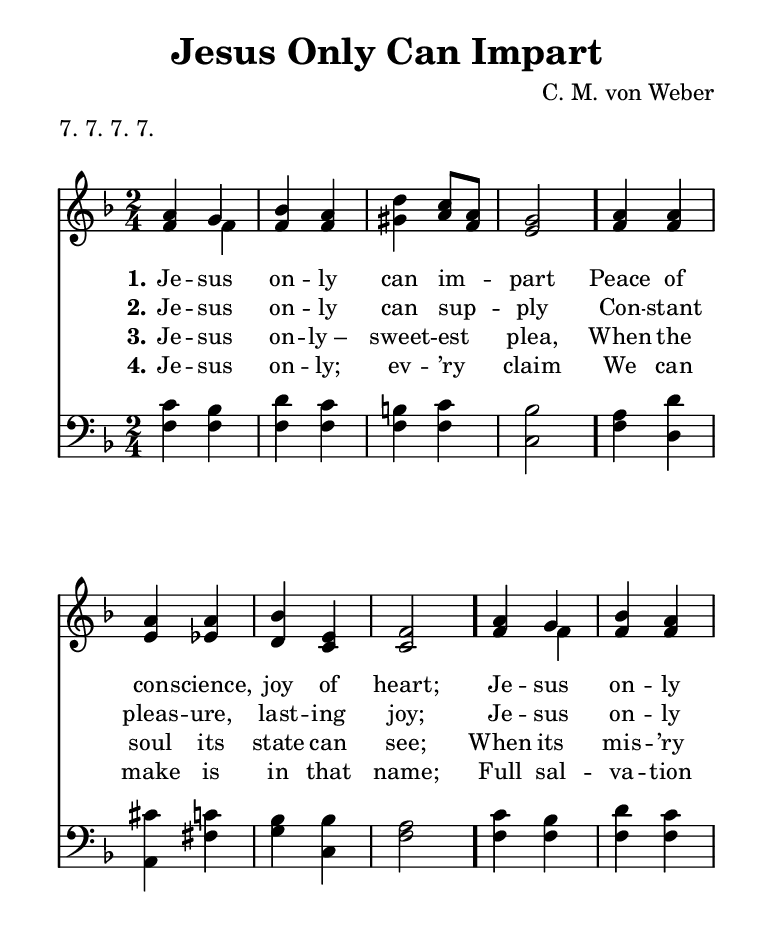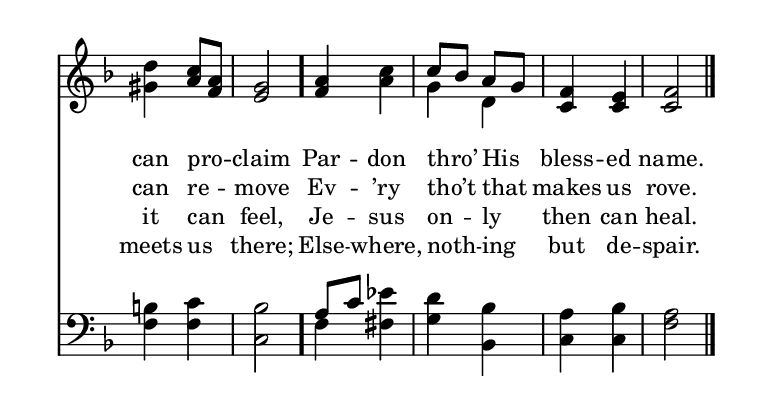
\include "common/global.ily"
\paper {
  \include "common/paper.ily"
  ragged-bottom = ##t
  ragged-last-bottom = ##t
  systems-per-page = #(cond (is-eogsized 2) (#t #f))
  system-system-spacing.padding = 11
}

\header{
  %gospel
  hymnnumber = "24"
  title = "Jesus Only Can Impart"
  tunename = "Weber"
  meter = "7. 7. 7. 7."
  poet = ""
  composer = "C. M. von Weber"
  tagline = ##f
}

% for fermata in MIDI
ta = { \tempo 4=80 }
tb = { \tempo 4=40 }

patternAA = { c4      c4 | c4 c4           | c4 c8[ c8] | c2 }
patternAB = { c4      c4 | c4 c4           | c4 c4      | c2 }
patternAC = { c4      c4 | c8[ c8] c8[ c8] | c4 c4      | c2 }
patternAD = { c8[ c8] c4 | c4 c4           | c4 c4      | c2 }

global = {
  \include "common/overrides.ily"
  \override Staff.TimeSignature.style = #'numbered
  \time 2/4
  \override Score.MetronomeMark.transparent = ##t % hide all fermata changes too
  \ta
  \key f \major
  \autoBeamOff
}

notesSoprano = {
\global
\relative c'' {

  \changePitch \patternAA { a g | bes a     | d c a  | g }
  \changePitch \patternAB { a a | a a       | bes e, | f }
  \changePitch \patternAA { a g | bes a     | d c a  | g }
  \changePitch \patternAC { a c | c bes a g | f e    | f }

  \bar "|."

}
}

notesAlto = {
\global
\relative e' {

  \changePitch \patternAA { f f | f f   | gis a f | e }
  \changePitch \patternAB { f f | e ees | d c     | c }
  \changePitch \patternAA { f f | f f   | gis a f | e }
  \changePitch \patternAB { f a | g d   | c c     | c }

}
}

notesTenor = {
\global
\relative a {

  \changePitch \patternAB { c bes   | d c   | b c     | bes }
  \changePitch \patternAB { a d     | cis c | bes bes | a   }
  \changePitch \patternAB { c bes   | d c   | b c     | bes }
  \changePitch \patternAD { a c ees | d bes | a bes   | a   }

}
}

notesBass = {
\global
\relative f {

  \changePitch \patternAB { f f   | f f    | f f  | c }
  \changePitch \patternAB { f d   | a fis' | g c, | f }
  \changePitch \patternAB { f f   | f f    | f f  | c }
  \changePitch \patternAB { f fis | g bes, | c c  | f }

}
}

wordsA = \lyricmode {
\set stanza = "1."

Je -- sus on -- ly can im -- part \bar "."
Peace of con -- science, joy of heart; \bar "." \eogbreak
Je -- sus on -- ly can pro -- claim \bar "."
Par -- don thro’ His bless -- ed name. \bar "." \eogbreak

}

wordsB = \lyricmode {
\set stanza = "2."

Je -- sus on -- ly can sup -- ply
Con -- stant pleas -- ure, last -- ing joy;
Je -- sus on -- ly can re -- move
Ev -- ’ry tho’t that makes us rove.

}

wordsC = \lyricmode {
\set stanza = "3."

Je -- sus on -- ly_– sweet -- est plea,
When the soul its state can see;
When its mis -- ’ry it can feel,
Je -- sus on -- ly then can heal.

}

wordsD = \lyricmode {
\set stanza = "4."

Je -- sus on -- ly; ev -- ’ry claim
We can make is in that name;
Full sal -- va -- tion meets us there;
Else -- where, noth -- ing but de -- spair.

}

\score {
  \context ChoirStaff <<
    \context Staff = upper <<
      \set Staff.autoBeaming = ##f
      \set ChoirStaff.systemStartDelimiter = #'SystemStartBar
      \set ChoirStaff.printPartCombineTexts = ##f
      \partcombine #'(2 . 9) \notesSoprano \notesAlto
      \context NullVoice = sopranos { \voiceOne << \notesSoprano >> }
      \context Lyrics = one   \lyricsto sopranos \wordsA
      \context Lyrics = two   \lyricsto sopranos \wordsB
      \context Lyrics = three \lyricsto sopranos \wordsC
      \context Lyrics = four  \lyricsto sopranos \wordsD
      %\context Lyrics = five  \lyricsto sopranos \wordsE
    >>
    \context Staff = men <<
      \set Staff.autoBeaming = ##f
      \clef bass
      \set ChoirStaff.printPartCombineTexts = ##f
      \partcombine #'(2 . 9) \notesTenor \notesBass
    >>
  >>
  \layout {
    \include "common/layout.ily"
  }
  \midi{
    \include "common/midi.ily"
  }
}

\version "2.19.49"  % necessary for upgrading to future LilyPond versions.

% vi:set et ts=2 sw=2 ai nocindent syntax=lilypond:
